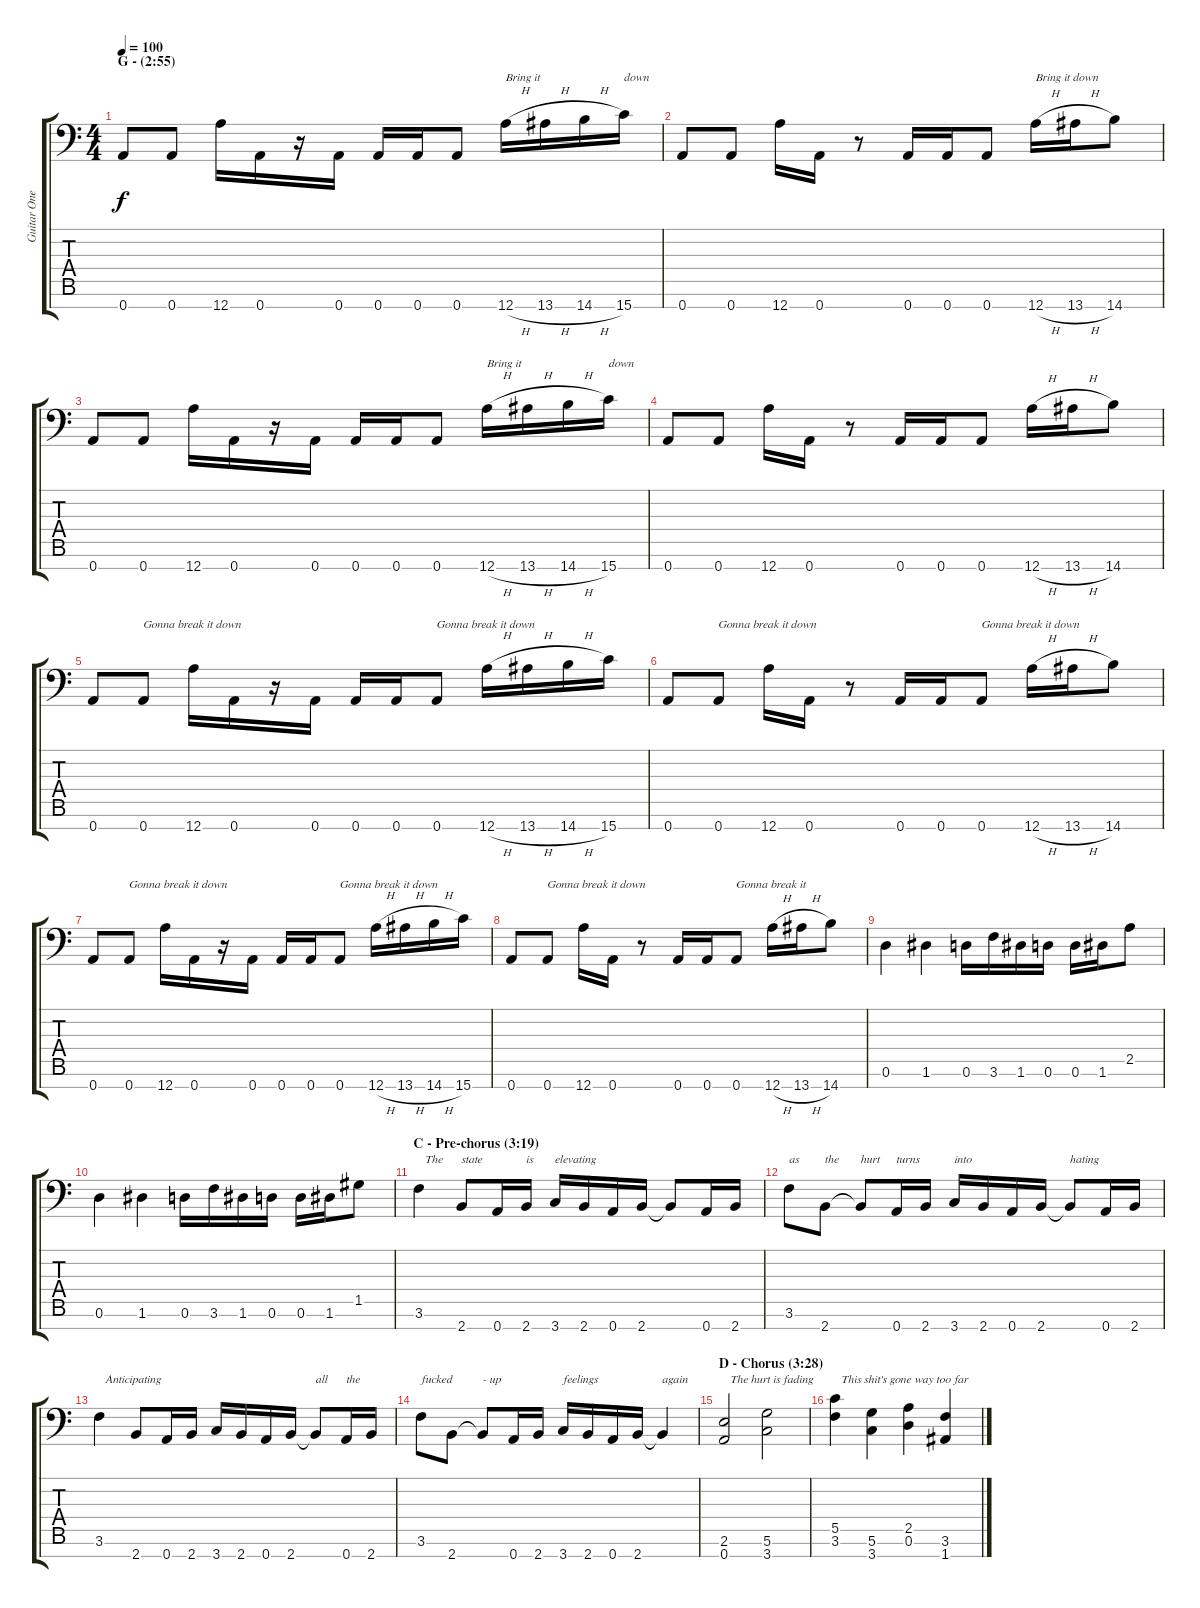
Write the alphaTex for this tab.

\track ("Guitar One" "Guitar One") {instrument distortionguitar}
\staff {score tabs}
\tuning (D4 A3 F3 C3 G2 D2 A1) {hide}
\ts (4 4)
\section ("" "G - (2:55)")
\tempo 100
\clef f4
\ks c
0.7.8{dy f} 0.7.8 12.7.16 0.7.16 r.16 0.7.16 0.7.16 0.7.16 0.7.8 12.7{h}.16{txt "Bring it"} 13.7{h}.16 14.7{h}.16 15.7.16{txt "down"} |
0.7.8 0.7.8 12.7.16 0.7.16 r.8 0.7.16 0.7.16 0.7.8 12.7{h}.16{txt "Bring it down"} 13.7{h}.16 14.7.8 |
0.7.8 0.7.8 12.7.16 0.7.16 r.16 0.7.16 0.7.16 0.7.16 0.7.8 12.7{h}.16{txt "Bring it"} 13.7{h}.16 14.7{h}.16 15.7.16{txt "down"} |
0.7.8 0.7.8 12.7.16 0.7.16 r.8 0.7.16 0.7.16 0.7.8 12.7{h}.16 13.7{h}.16 14.7.8 |
0.7.8 0.7.8{txt "Gonna break it down"} 12.7.16 0.7.16 r.16 0.7.16 0.7.16 0.7.16 0.7.8{txt "Gonna break it down"} 12.7{h}.16 13.7{h}.16 14.7{h}.16 15.7.16 |
0.7.8 0.7.8{txt "Gonna break it down"} 12.7.16 0.7.16 r.8 0.7.16 0.7.16 0.7.8{txt "Gonna break it down"} 12.7{h}.16 13.7{h}.16 14.7.8 |
0.7.8 0.7.8{txt "Gonna break it down"} 12.7.16 0.7.16 r.16 0.7.16 0.7.16 0.7.16 0.7.8{txt "Gonna break it down"} 12.7{h}.16 13.7{h}.16 14.7{h}.16 15.7.16 |
0.7.8 0.7.8{txt "Gonna break it down"} 12.7.16 0.7.16 r.8 0.7.16 0.7.16 0.7.8{txt "Gonna break it"} 12.7{h}.16 13.7{h}.16 14.7.8 |
0.6.4 1.6.4 0.6.16 3.6.16 1.6.16 0.6.16 0.6.16 1.6.16 2.5.8 |
0.6.4 1.6.4 0.6.16 3.6.16 1.6.16 0.6.16 0.6.16 1.6.16 1.5.8 |
\section ("" "C - Pre-chorus (3:19)")
3.6.4{txt "  The"} 2.7.8{txt "state"} 0.7.16 2.7.16{txt "is"} 3.7.16{txt "elevating"} 2.7.16 0.7.16 2.7.16 2.7{t}.8 0.7.16 2.7.16 |
3.6.8{txt "as"} 2.7.8{txt "the"} 2.7{t}.8{txt "hurt"} 0.7.16{txt "turns"} 2.7.16 3.7.16{txt "into"} 2.7.16 0.7.16 2.7.16 2.7{t}.8{txt "hating"} 0.7.16 2.7.16 |
3.6.4{txt "  Anticipating"} 2.7.8 0.7.16 2.7.16 3.7.16 2.7.16 0.7.16 2.7.16 2.7{t}.8{txt "all"} 0.7.16{txt "the"} 2.7.16 |
3.6.8{txt "fucked"} 2.7.8 2.7{t}.8{txt "- up"} 0.7.16 2.7.16 3.7.16{txt "feelings"} 2.7.16 0.7.16 2.7.16 2.7{t}.4{txt "again"} |
\section ("" "D - Chorus (3:28)")
(2.6 0.7).2{txt "  The hurt is fading"} (5.6 3.7).2 |
(5.5 3.6).4{txt "  This shit's gone way too far"} (5.6 3.7).4 (2.5 0.6).4 (3.6 1.7).4
